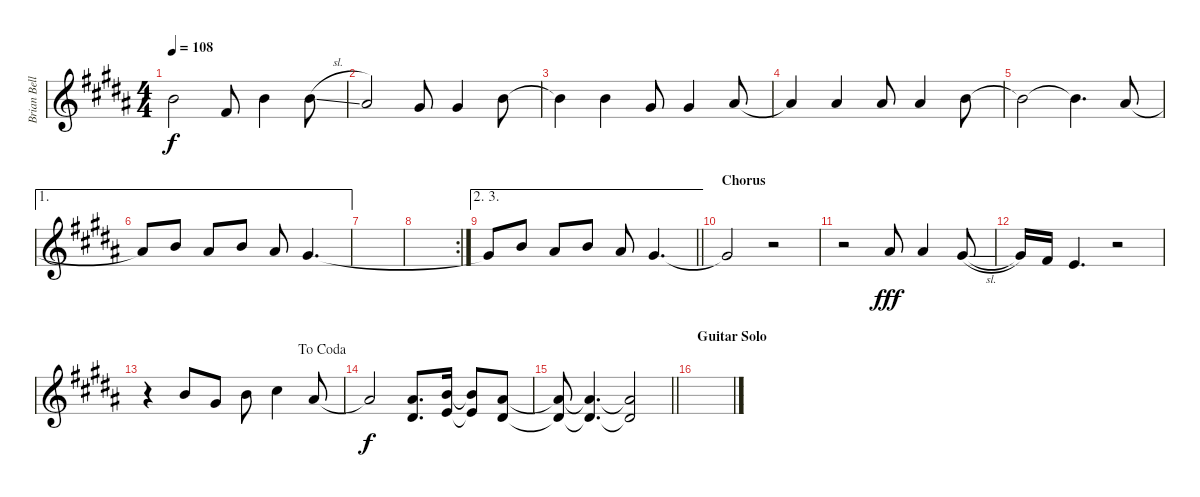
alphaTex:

\track ("Brian Bell - Voice" "Brian Bell") {instrument acousticguitarsteel}
\staff {score}
\tuning (E4 B3 G3 D3 A2 E2) {hide}
\ts (4 4)
\tempo 108
\clef g2
\ks b
0.2.2{dy f} 4.4.8 0.2.4 4.3{sl}.8 |
3.3.2 1.3.8 1.3.4 0.2.8 |
0.2{t}.4 0.2.4 1.3.8 1.3.4 3.3.8 |
3.3{t}.4 3.3.4 3.3.8 3.3.4 0.2.8 |
0.2{t}.2 0.2{t}.4{d} 3.3.8 |
\ae 1
3.3{t}.8 4.3.8 3.3.8 4.3.8 3.3.8 1.3.4{d} |
|
\rc 2
|
\ae (2 3)
\barLineRight lightlight
1.3{t}.8 4.3.8 3.3.8 4.3.8 3.3.8 1.3.4{d} |
\section ("" "Chorus")
1.3{t}.2 r.2 |
r.2 8.4.8{dy fff} 8.4.4 6.4{sl}.8 |
6.4{t}.16 4.4.16 2.4.4{d} r.2 |
\jump dacoda
r.4 0.2.8 1.3.8 0.2.8 2.2.4 3.3.8 |
3.3{t}.2{dy f} (3.3 1.4).8{d} (0.2 2.4).16 (0.2{t} 2.4{t}).8 (3.3 1.4).8 |
\barLineRight lightlight
(3.3{t} 1.4{t}).8 (3.3{t} 1.4{t}).4{d} (3.3{t} 1.4{t}).2 |
\section ("" "Guitar Solo")
